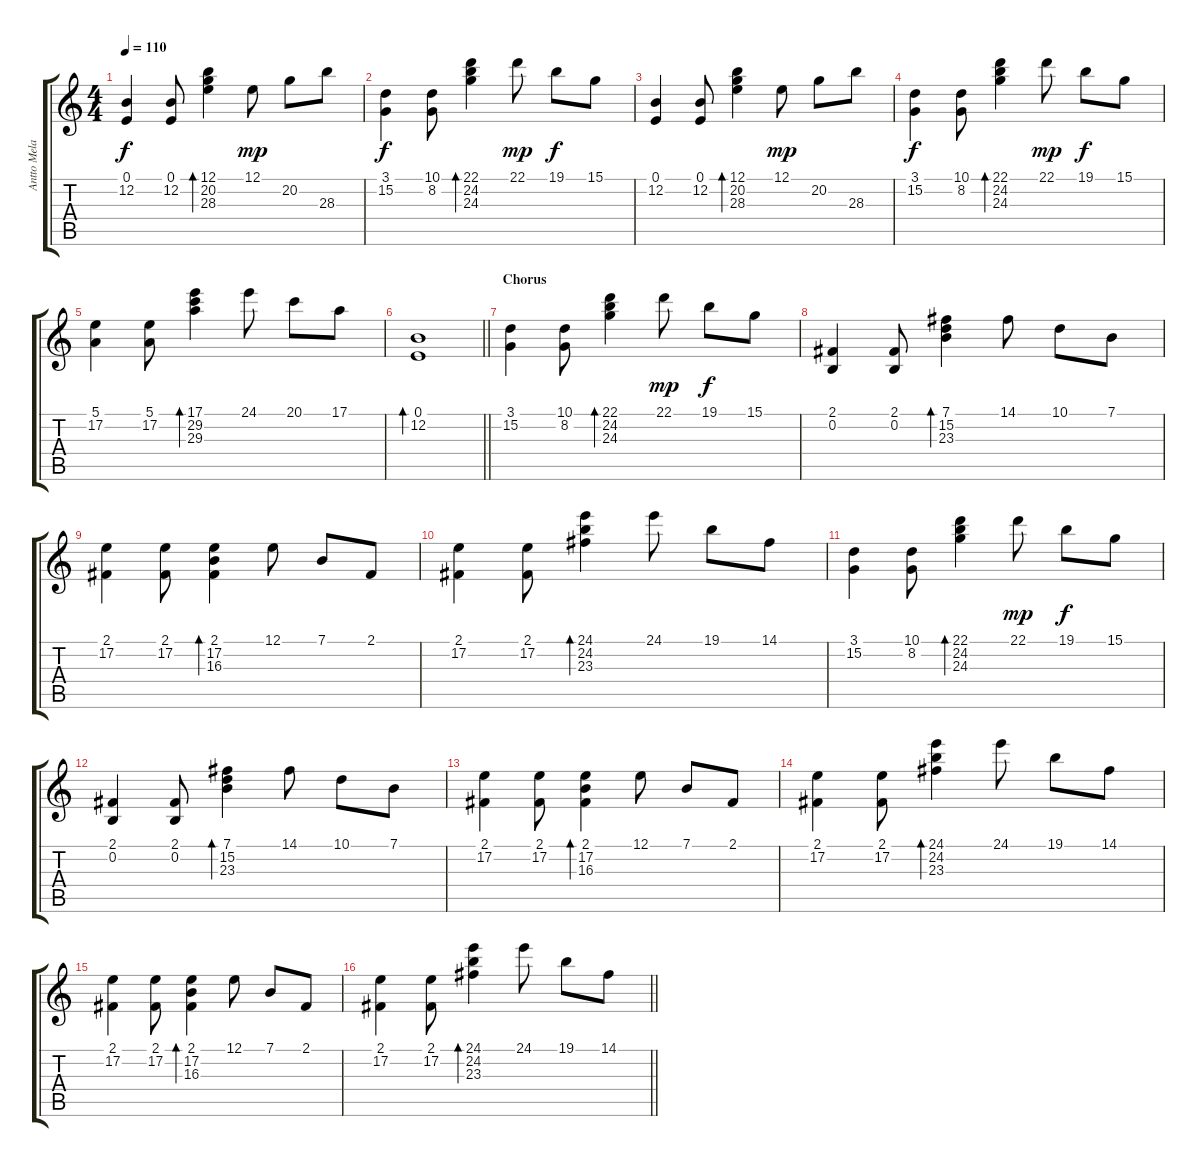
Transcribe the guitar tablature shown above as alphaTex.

\track ("Antto Melasniemi (Keyboard)" "Antto Mela") {instrument acousticgrandpiano}
\staff {score tabs}
\tuning (E4 B3 G3 D3 A2 E2) {hide}
\ts (4 4)
\tempo 110
\clef g2
\ks c
(0.1 12.2).4{dy f} (0.1 12.2).8 (12.1 20.2 28.3).4{bd 240} 12.1.8{dy mp} 20.2.8 28.3.8 |
(3.1 15.2).4{dy f} (10.1 8.2).8 (22.1 24.2 24.3).4{bd 240} 22.1.8{dy mp} 19.1.8{dy f} 15.1.8 |
(0.1 12.2).4 (0.1 12.2).8 (12.1 20.2 28.3).4{bd 240} 12.1.8{dy mp} 20.2.8 28.3.8 |
(3.1 15.2).4{dy f} (10.1 8.2).8 (22.1 24.2 24.3).4{bd 240} 22.1.8{dy mp} 19.1.8{dy f} 15.1.8 |
(5.1 17.2).4 (5.1 17.2).8 (17.1 29.2 29.3).4{bd 240} 24.1.8 20.1.8 17.1.8 |
\barLineRight lightlight
(0.1 12.2).1{bd 240} |
\section ("" "Chorus")
(3.1 15.2).4 (10.1 8.2).8 (22.1 24.2 24.3).4{bd 240} 22.1.8{dy mp} 19.1.8{dy f} 15.1.8 |
(2.1 0.2).4 (2.1 0.2).8 (7.1 15.2 23.3).4{bd 240} 14.1.8 10.1.8 7.1.8 |
(2.1 17.2).4 (2.1 17.2).8 (2.1 17.2 16.3).4{bd 240} 12.1.8 7.1.8 2.1.8 |
(2.1 17.2).4 (2.1 17.2).8 (24.1 24.2 23.3).4{bd 240} 24.1.8 19.1.8 14.1.8 |
(3.1 15.2).4 (10.1 8.2).8 (22.1 24.2 24.3).4{bd 240} 22.1.8{dy mp} 19.1.8{dy f} 15.1.8 |
(2.1 0.2).4 (2.1 0.2).8 (7.1 15.2 23.3).4{bd 240} 14.1.8 10.1.8 7.1.8 |
(2.1 17.2).4 (2.1 17.2).8 (2.1 17.2 16.3).4{bd 240} 12.1.8 7.1.8 2.1.8 |
(2.1 17.2).4 (2.1 17.2).8 (24.1 24.2 23.3).4{bd 240} 24.1.8 19.1.8 14.1.8 |
(2.1 17.2).4 (2.1 17.2).8 (2.1 17.2 16.3).4{bd 240} 12.1.8 7.1.8 2.1.8 |
\barLineRight lightlight
(2.1 17.2).4 (2.1 17.2).8 (24.1 24.2 23.3).4{bd 240} 24.1.8 19.1.8 14.1.8
